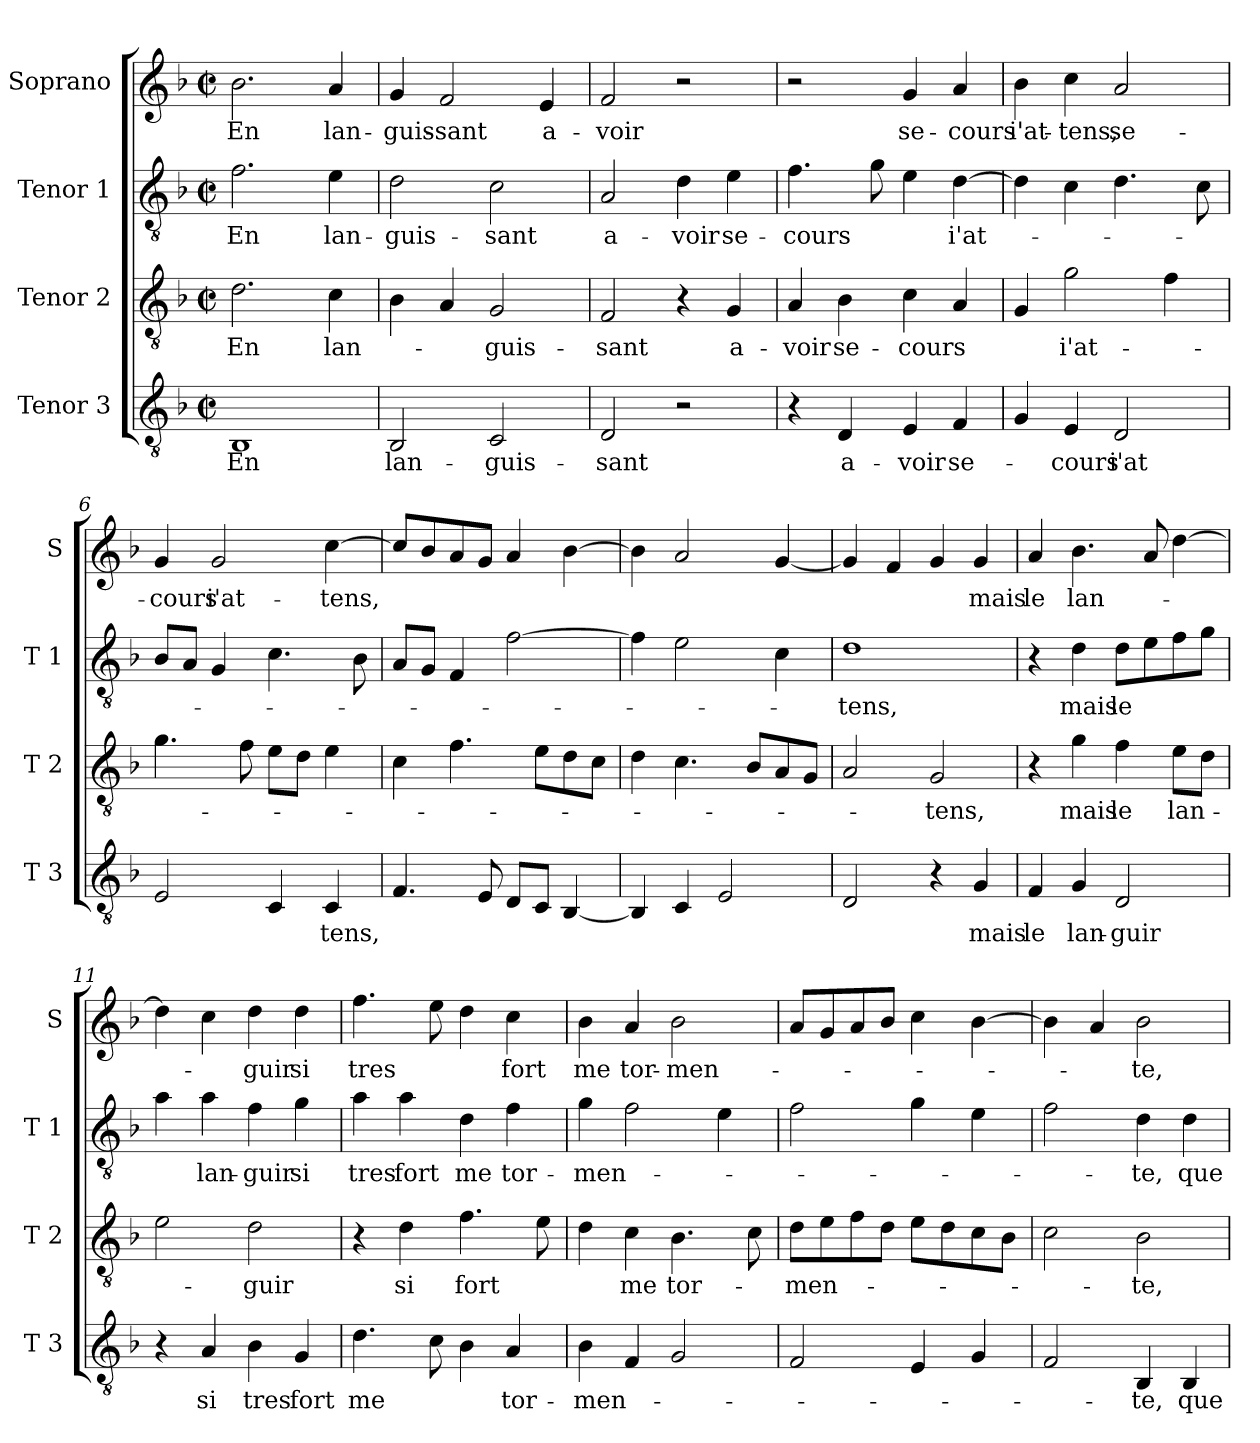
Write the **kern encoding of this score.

**kern	**text	**kern	**text	**kern	**text	**kern	**text
*part4	*part4	*part3	*part3	*part2	*part2	*part1	*part1
*staff4	*staff4	*staff3	*staff3	*staff2	*staff2	*staff1	*staff1
*I"Tenor 3	*	*I"Tenor 2	*	*I"Tenor 1	*	*I"Soprano	*
*I'T 3	*	*I'T 2	*	*I'T 1	*	*I'S	*
*clefGv2	*	*clefGv2	*	*clefGv2	*	*clefG2	*
*k[b-]	*	*k[b-]	*	*k[b-]	*	*k[b-]	*
*F:	*	*F:	*	*F:	*	*F:	*
*M2/2	*	*M2/2	*	*M2/2	*	*M2/2	*
*met(c|)	*	*met(c|)	*	*met(c|)	*	*met(c|)	*
=1	=1	=1	=1	=1	=1	=1	=1
!	!LO:LY:b	!	!LO:LY:b	!	!LO:LY:b	!	!LO:LY:b
1BB-	En	2.d\	En	2.f\	En	2.b-\	En
!	!	!	!LO:LY:b	!	!LO:LY:b	!	!LO:LY:b
.	.	4c\	lan-	4e\	lan-	4a/	lan-
=2	=2	=2	=2	=2	=2	=2	=2
!	!LO:LY:b	!	!	!	!LO:LY:b	!	!LO:LY:b
2BB-/	lan-	4B-\	.	2d\	-guis-	4g/	-guis-
!	!	!	!	!	!	!	!LO:LY:b
.	.	4A/	.	.	.	2f/	-sant
!	!LO:LY:b	!	!LO:LY:b	!	!LO:LY:b	!	!
2C/	-guis-	2G/	-guis-	2c\	-sant	.	.
!	!	!	!	!	!	!	!LO:LY:b
.	.	.	.	.	.	4e/	a-
=3	=3	=3	=3	=3	=3	=3	=3
!	!LO:LY:b	!	!LO:LY:b	!	!LO:LY:b	!	!LO:LY:b
2D/	-sant	2F/	-sant	2A/	a-	2f/	-voir
!	!	!	!	!	!LO:LY:b	!	!
2r	.	4r	.	4d\	-voir	2r	.
!	!	!	!LO:LY:b	!	!LO:LY:b	!	!
.	.	4G/	a-	4e\	se-	.	.
=4	=4	=4	=4	=4	=4	=4	=4
!	!	!	!LO:LY:b	!	!LO:LY:b	!	!
4r	.	4A/	-voir	4.f\	-cours	2r	.
!	!LO:LY:b	!	!LO:LY:b	!	!	!	!
4D/	a-	4B-\	se-	.	.	.	.
.	.	.	.	8g\	.	.	.
!	!LO:LY:b	!	!LO:LY:b	!	!	!	!LO:LY:b
4E/	-voir	4c\	-cours	4e\	.	4g/	se-
!	!LO:LY:b	!	!	!	!LO:LY:b	!	!LO:LY:b
4F/	se-	4A/	.	[4d\	i'at-	4a/	-cours
=5	=5	=5	=5	=5	=5	=5	=5
!	!	!	!	!	!	!	!LO:LY:b
4G/	.	4G/	.	4d\]	.	4b-\	i'at-
!	!LO:LY:b	!	!LO:LY:b	!	!	!	!LO:LY:b
4E/	-cours	2g\	i'at-	4c\	.	4cc\	-tens,
!	!LO:LY:b	!	!	!	!	!	!LO:LY:b
2D/	i'at	.	.	4.d\	.	2a/	se-
.	.	4f\	.	.	.	.	.
.	.	.	.	8c\	.	.	.
!!LO:LB:g=z
=6	=6	=6	=6	=6	=6	=6	=6
!	!	!	!	!	!	!	!LO:LY:b
2E/	.	4.g\	.	8B-/L	.	4g/	-cours
.	.	.	.	8A/J	.	.	.
!	!	!	!	!	!	!	!LO:LY:b
.	.	.	.	4G/	.	2g/	i'at-
.	.	8f\	.	.	.	.	.
4C/	.	8e\L	.	4.c\	.	.	.
.	.	8d\J	.	.	.	.	.
!	!LO:LY:b	!	!	!	!	!	!LO:LY:b
4C/	tens,	4e\	.	.	.	[4cc\	-tens,
.	.	.	.	8B-\	.	.	.
=7	=7	=7	=7	=7	=7	=7	=7
4.F/	.	4c\	.	8A/L	.	8cc/L]	.
.	.	.	.	8G/J	.	8b-/	.
.	.	4.f\	.	4F/	.	8a/	.
8E/	.	.	.	.	.	8g/J	.
8D/L	.	.	.	[2f\	.	4a/	.
8C/J	.	8e\L	.	.	.	.	.
[4BB-/	.	8d\	.	.	.	[4b-\	.
.	.	8c\J	.	.	.	.	.
=8	=8	=8	=8	=8	=8	=8	=8
4BB-/]	.	4d\	.	4f\]	.	4b-\]	.
4C/	.	4.c\	.	2e\	.	2a/	.
2E/	.	.	.	.	.	.	.
.	.	8B-/L	.	.	.	.	.
.	.	8A/	.	4c\	.	[4g/	.
.	.	8G/J	.	.	.	.	.
=9	=9	=9	=9	=9	=9	=9	=9
!	!	!	!	!	!LO:LY:b	!	!
2D/	.	2A/	.	1d	-tens,	4g/]	.
.	.	.	.	.	.	4f/	.
!	!	!	!LO:LY:b	!	!	!	!
4r	.	2G/	-tens,	.	.	4g/	.
!	!LO:LY:b	!	!	!	!	!	!LO:LY:b
4G/	mais	.	.	.	.	4g/	mais
=10	=10	=10	=10	=10	=10	=10	=10
!	!LO:LY:b	!	!	!	!	!	!LO:LY:b
4F/	le	4r	.	4r	.	4a/	le
!	!LO:LY:b	!	!LO:LY:b	!	!LO:LY:b	!	!LO:LY:b
4G/	lan-	4g\	mais	4d\	mais	4.b-\	lan-
!	!LO:LY:b	!	!LO:LY:b	!	!LO:LY:b	!	!
2D/	-guir	4f\	le	8d\L	le	.	.
.	.	.	.	8e\	.	8a/	.
!	!	!	!LO:LY:b	!	!	!	!
.	.	8e\L	lan-	8f\	.	[4dd\	.
.	.	8d\J	.	8g\J	.	.	.
=11	=11	=11	=11	=11	=11	=11	=11
4r	.	2e\	.	4a\	.	4dd\]	.
!	!LO:LY:b	!	!	!	!LO:LY:b	!	!
4A/	si	.	.	4a\	lan-	4cc\	.
!	!LO:LY:b	!	!LO:LY:b	!	!LO:LY:b	!	!LO:LY:b
4B-\	tres	2d\	-guir	4f\	-guir	4dd\	-guir
!	!LO:LY:b	!	!	!	!LO:LY:b	!	!LO:LY:b
4G/	fort	.	.	4g\	si	4dd\	si
!!LO:PB:g=z
=12	=12	=12	=12	=12	=12	=12	=12
!	!LO:LY:b	!	!	!	!LO:LY:b	!	!LO:LY:b
4.d\	me	4r	.	4a\	tres	4.ff\	tres
!	!	!	!LO:LY:b	!	!LO:LY:b	!	!
.	.	4d\	si	4a\	fort	.	.
8c\	.	.	.	.	.	8ee\	.
!	!	!	!LO:LY:b	!	!LO:LY:b	!	!
4B-\	.	4.f\	fort	4d\	me	4dd\	.
!	!LO:LY:b	!	!	!	!LO:LY:b	!	!LO:LY:b
4A/	tor-	.	.	4f\	tor-	4cc\	fort
.	.	8e\	.	.	.	.	.
=13	=13	=13	=13	=13	=13	=13	=13
!	!LO:LY:b	!	!	!	!LO:LY:b	!	!LO:LY:b
4B-\	-men-	4d\	.	4g\	-men-	4b-\	me
!	!	!	!LO:LY:b	!	!	!	!LO:LY:b
4F/	.	4c\	me	2f\	.	4a/	tor-
!	!	!	!LO:LY:b	!	!	!	!LO:LY:b
2G/	.	4.B-\	tor-	.	.	2b-\	-men-
.	.	.	.	4e\	.	.	.
.	.	8c\	.	.	.	.	.
=14	=14	=14	=14	=14	=14	=14	=14
!	!	!	!LO:LY:b	!	!	!	!
2F/	.	8d\L	-men-	2f\	.	8a/L	.
.	.	8e\	.	.	.	8g/	.
.	.	8f\	.	.	.	8a/	.
.	.	8d\J	.	.	.	8b-/J	.
4E/	.	8e\L	.	4g\	.	4cc\	.
.	.	8d\	.	.	.	.	.
4G/	.	8c\	.	4e\	.	[4b-\	.
.	.	8B-\J	.	.	.	.	.
=15	=15	=15	=15	=15	=15	=15	=15
2F/	.	2c\	.	2f\	.	4b-\]	.
.	.	.	.	.	.	4a/	.
!	!LO:LY:b	!	!LO:LY:b	!	!LO:LY:b	!	!LO:LY:b
4BB-/	-te,	2B-\	-te,	4d\	-te,	2b-\	-te,
!	!LO:LY:b	!	!	!	!LO:LY:b	!	!
4BB-/	que	.	.	4d\	que	.	.
=	=	=	=	=	=	=	=
*-	*-	*-	*-	*-	*-	*-	*-
